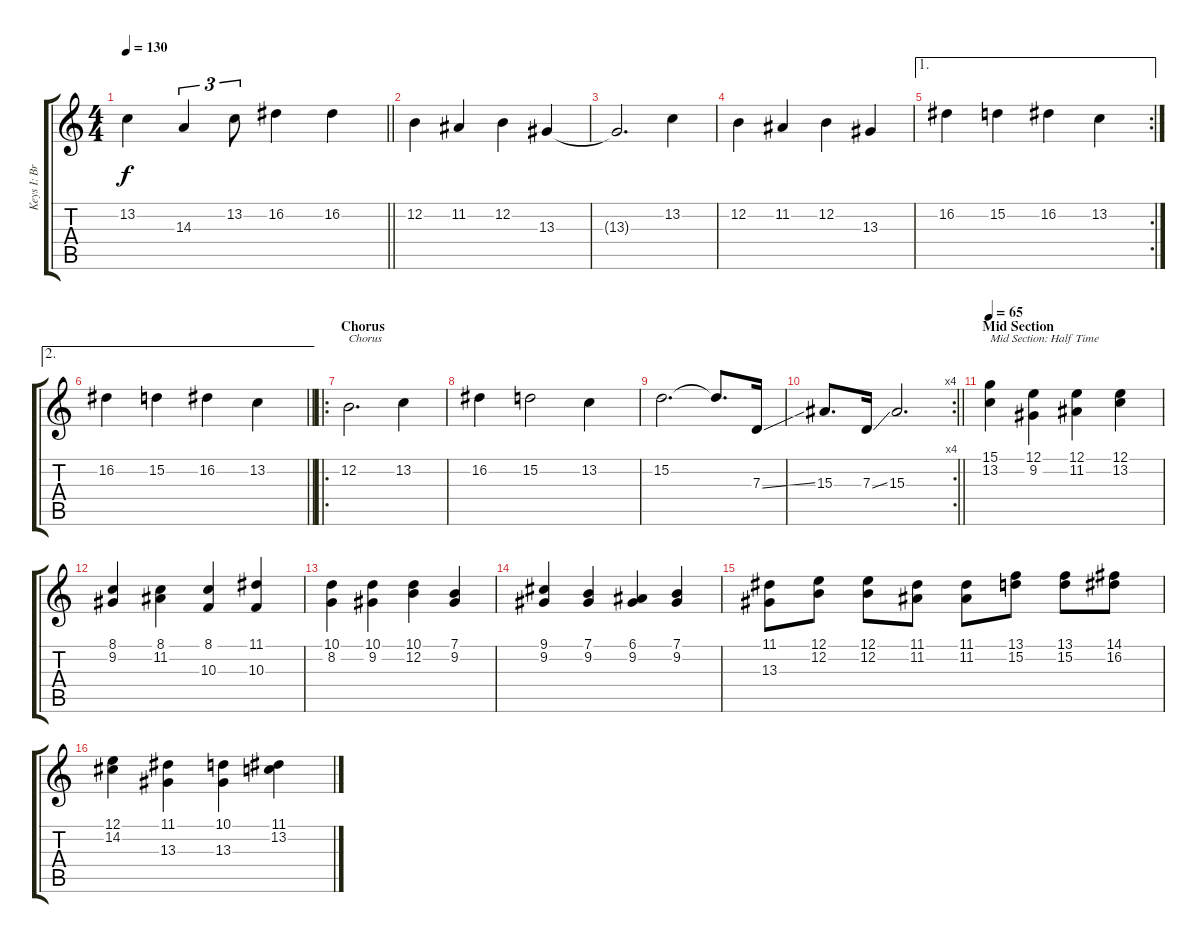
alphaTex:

\track ("Keys I: Brass [Ihsahn]" "Keys I: Br") {instrument brasssection}
\staff {score tabs}
\tuning (E4 B3 G3 D3 A2 E2) {hide}
\ts (4 4)
\tempo 130
\clef g2
\barLineRight lightlight
\ks c
13.2.4{dy f} 14.3.4{tu (3 2)} 13.2.8{tu (3 2)} 16.2.4 16.2.4 |
12.2.4 11.2.4 12.2.4 13.3.4 |
13.3{t}.2{d} 13.2.4 |
12.2.4 11.2.4 12.2.4 13.3.4 |
\ae 1
\rc 2
16.2.4 15.2.4 16.2.4 13.2.4 |
\ae 2
\barLineRight lightlight
16.2.4 15.2.4 16.2.4 13.2.4 |
\ro
\section ("" "Chorus")
12.2.2{d txt "Chorus" instrument brasssection} 13.2.4 |
16.2.4 15.2.2 13.2.4 |
15.2.2{d} 15.2{t}.8{d} 7.3{ss}.16{instrument frenchhorn} |
\rc 4
\barLineRight lightlight
15.3.8{d} 7.3{ss}.16 15.3.2{d} |
\section ("" "Mid Section")
\tempo 65
(15.1 13.2).4{txt "Mid Section: Half Time" instrument brasssection} (12.1 9.2).4 (12.1 11.2).4 (12.1 13.2).4 |
(8.1 9.2).4 (8.1 11.2).4 (8.1 10.3).4 (11.1 10.3).4 |
(10.1 8.2).4 (10.1 9.2).4 (10.1 12.2).4 (7.1 9.2).4 |
(9.1 9.2).4 (7.1 9.2).4 (6.1 9.2).4 (7.1 9.2).4 |
(11.1 13.3).8 (12.1 12.2).8 (12.1 12.2).8 (11.1 11.2).8 (11.1 11.2).8 (13.1 15.2).8 (13.1 15.2).8 (14.1 16.2).8 |
(12.1 14.2).4 (11.1 13.3).4 (10.1 13.3).4 (11.1 13.2).4
